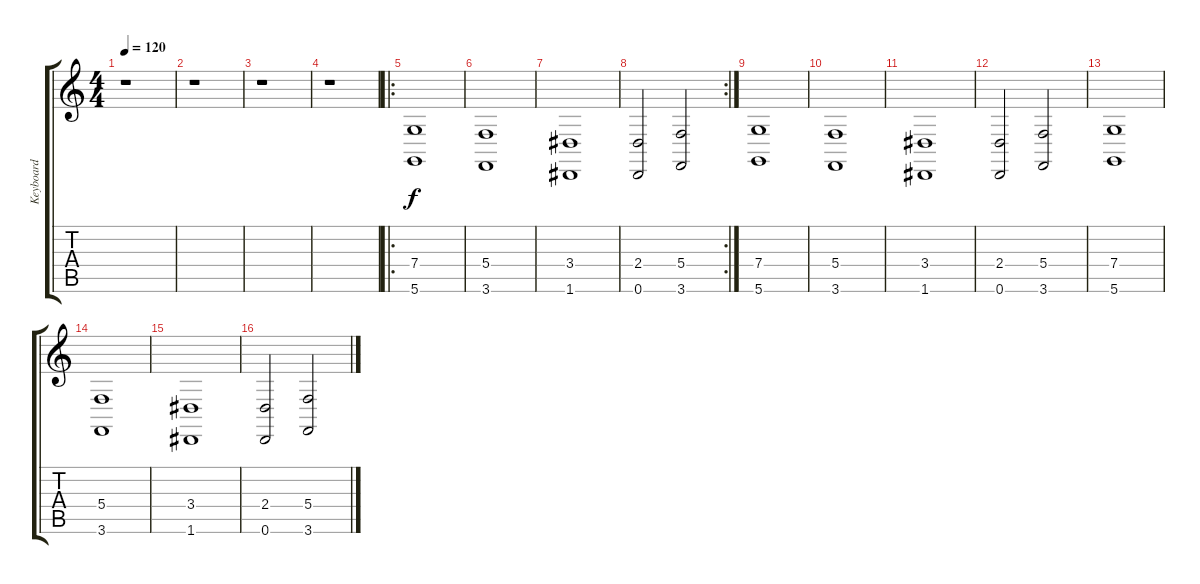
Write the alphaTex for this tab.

\track ("Keyboard" "Keyboard") {instrument pad2warm}
\staff {score tabs}
\tuning (D4 A3 F3 C3 G2 D2) {hide}
\ts (4 4)
\tempo 120
\clef g2
\ks c
r.1{dy f} |
r.1 |
r.1 |
r.1 |
\ro
(7.4 5.6).1 |
(5.4 3.6).1 |
(3.4 1.6).1 |
\rc 2
(2.4 0.6).2 (5.4 3.6).2 |
(7.4 5.6).1 |
(5.4 3.6).1 |
(3.4 1.6).1 |
(2.4 0.6).2 (5.4 3.6).2 |
(7.4 5.6).1 |
(5.4 3.6).1 |
(3.4 1.6).1 |
(2.4 0.6).2 (5.4 3.6).2
